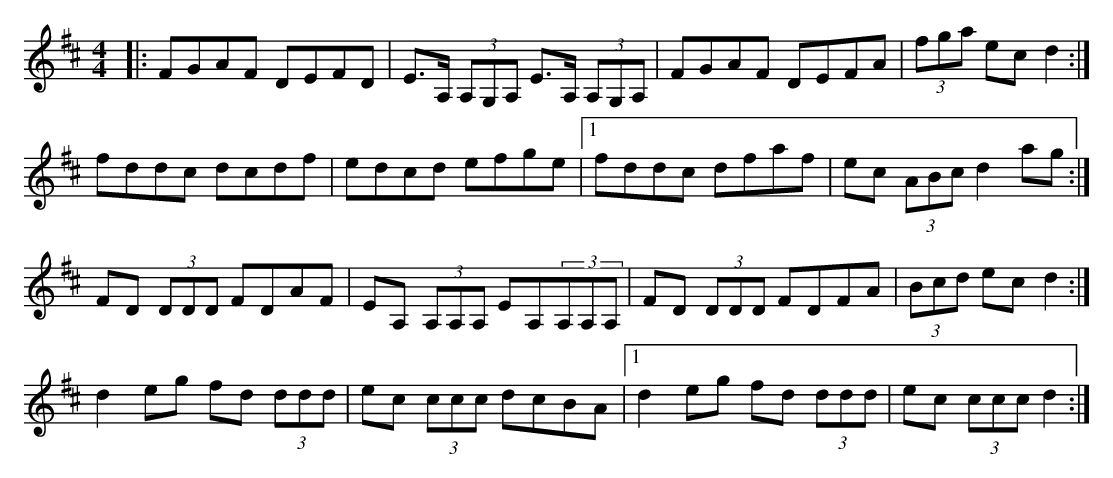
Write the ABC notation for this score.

X:1
M:4/4
K:D
|:FGAF DEFD|E>A, (3A,G,A, E>A, (3A,G,A,|FGAF DEFA|(3fga ec d2:|
fddc dcdf|edcd efge|1 fddc dfaf|ec (3ABc d2 ag:|
FD (3DDD FDAF|EA, (3A,A,A, EA,(3A,A,A,|FD (3DDD FDFA|(3Bcd ec d2:|
d2 eg fd (3ddd|ec (3ccc dcBA|1 d2 eg fd (3ddd|ec (3ccc d2:|
